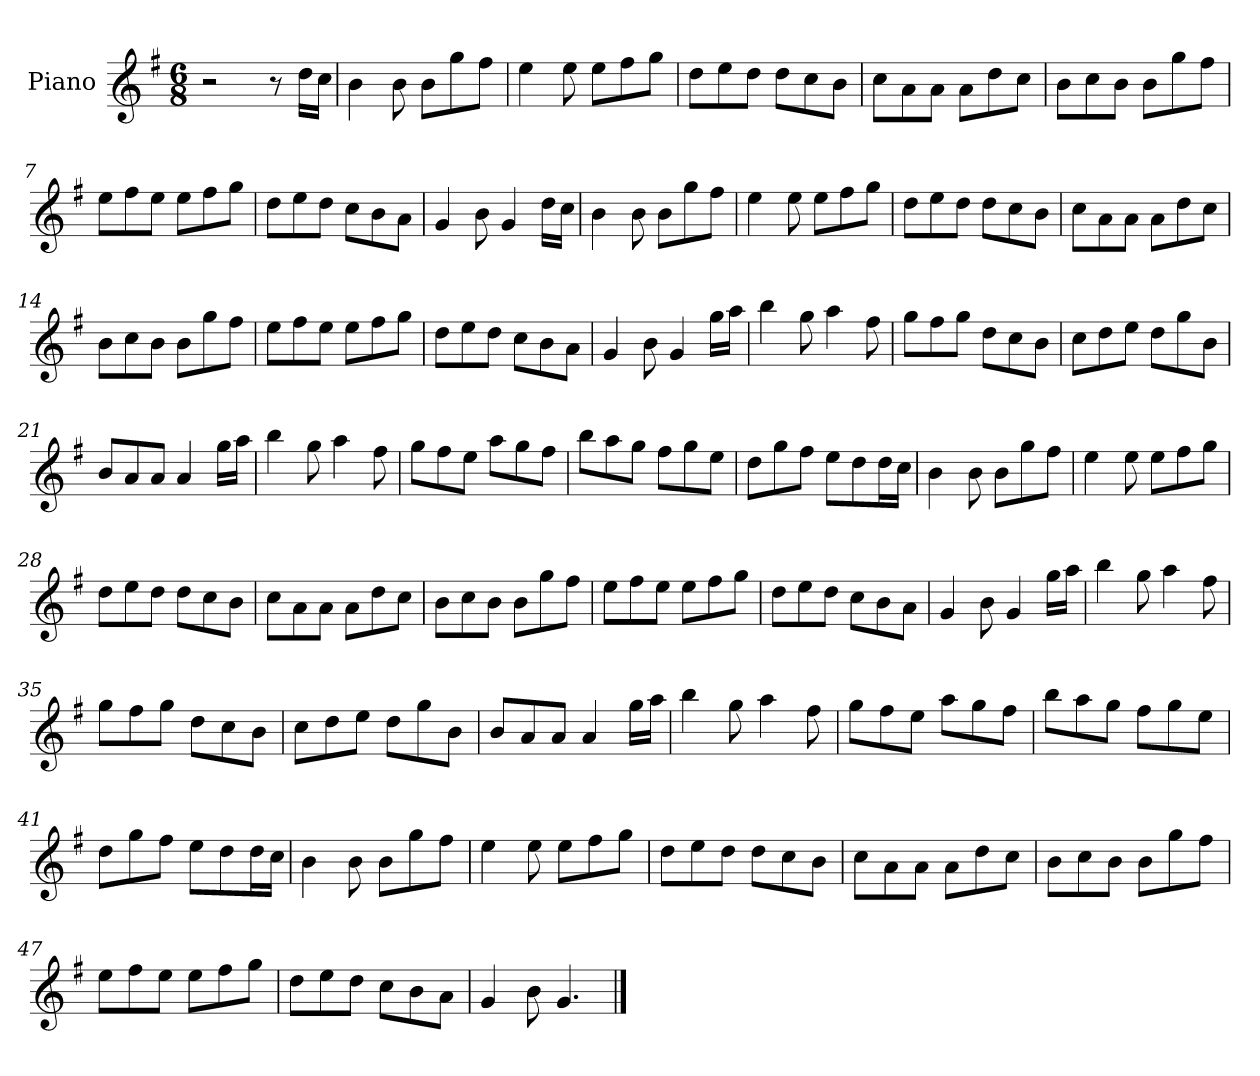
**kern
*part1
*staff1
*I"Piano
*I'Pno
*clefG2
*k[f#]
*M6/8
=1
2r
8r
16dd\LL
16cc\JJ
=2
4b\
8b\
8b\L
8gg\
8ff#\J
=3
4ee\
8ee\
8ee\L
8ff#\
8gg\J
=4
8dd\L
8ee\
8dd\J
8dd\L
8cc\
8b\J
=5
8cc\L
8a\
8a\J
8a\L
8dd\
8cc\J
=6
8b\L
8cc\
8b\J
8b\L
8gg\
8ff#\J
=7
8ee\L
8ff#\
8ee\J
8ee\L
8ff#\
8gg\J
=8
8dd\L
8ee\
8dd\J
8cc\L
8b\
8a\J
=9
4g/
8b\
4g/
16dd\LL
16cc\JJ
=10
4b\
8b\
8b\L
8gg\
8ff#\J
=11
4ee\
8ee\
8ee\L
8ff#\
8gg\J
=12
8dd\L
8ee\
8dd\J
8dd\L
8cc\
8b\J
=13
8cc\L
8a\
8a\J
8a\L
8dd\
8cc\J
=14
8b\L
8cc\
8b\J
8b\L
8gg\
8ff#\J
=15
8ee\L
8ff#\
8ee\J
8ee\L
8ff#\
8gg\J
=16
8dd\L
8ee\
8dd\J
8cc\L
8b\
8a\J
=17
4g/
8b\
4g/
16gg\LL
16aa\JJ
=18
4bb\
8gg\
4aa\
8ff#\
=19
8gg\L
8ff#\
8gg\J
8dd\L
8cc\
8b\J
=20
8cc\L
8dd\
8ee\J
8dd\L
8gg\
8b\J
=21
8b/L
8a/
8a/J
4a/
16gg\LL
16aa\JJ
=22
4bb\
8gg\
4aa\
8ff#\
=23
8gg\L
8ff#\
8ee\J
8aa\L
8gg\
8ff#\J
=24
8bb\L
8aa\
8gg\J
8ff#\L
8gg\
8ee\J
=25
8dd\L
8gg\
8ff#\J
8ee\L
8dd\
16dd\L
16cc\JJ
=26
4b\
8b\
8b\L
8gg\
8ff#\J
=27
4ee\
8ee\
8ee\L
8ff#\
8gg\J
=28
8dd\L
8ee\
8dd\J
8dd\L
8cc\
8b\J
=29
8cc\L
8a\
8a\J
8a\L
8dd\
8cc\J
=30
8b\L
8cc\
8b\J
8b\L
8gg\
8ff#\J
=31
8ee\L
8ff#\
8ee\J
8ee\L
8ff#\
8gg\J
=32
8dd\L
8ee\
8dd\J
8cc\L
8b\
8a\J
=33
4g/
8b\
4g/
16gg\LL
16aa\JJ
=34
4bb\
8gg\
4aa\
8ff#\
=35
8gg\L
8ff#\
8gg\J
8dd\L
8cc\
8b\J
=36
8cc\L
8dd\
8ee\J
8dd\L
8gg\
8b\J
=37
8b/L
8a/
8a/J
4a/
16gg\LL
16aa\JJ
=38
4bb\
8gg\
4aa\
8ff#\
=39
8gg\L
8ff#\
8ee\J
8aa\L
8gg\
8ff#\J
=40
8bb\L
8aa\
8gg\J
8ff#\L
8gg\
8ee\J
=41
8dd\L
8gg\
8ff#\J
8ee\L
8dd\
16dd\L
16cc\JJ
=42
4b\
8b\
8b\L
8gg\
8ff#\J
=43
4ee\
8ee\
8ee\L
8ff#\
8gg\J
=44
8dd\L
8ee\
8dd\J
8dd\L
8cc\
8b\J
=45
8cc\L
8a\
8a\J
8a\L
8dd\
8cc\J
=46
8b\L
8cc\
8b\J
8b\L
8gg\
8ff#\J
=47
8ee\L
8ff#\
8ee\J
8ee\L
8ff#\
8gg\J
=48
8dd\L
8ee\
8dd\J
8cc\L
8b\
8a\J
=49
4g/
8b\
4.g/
==
*-
